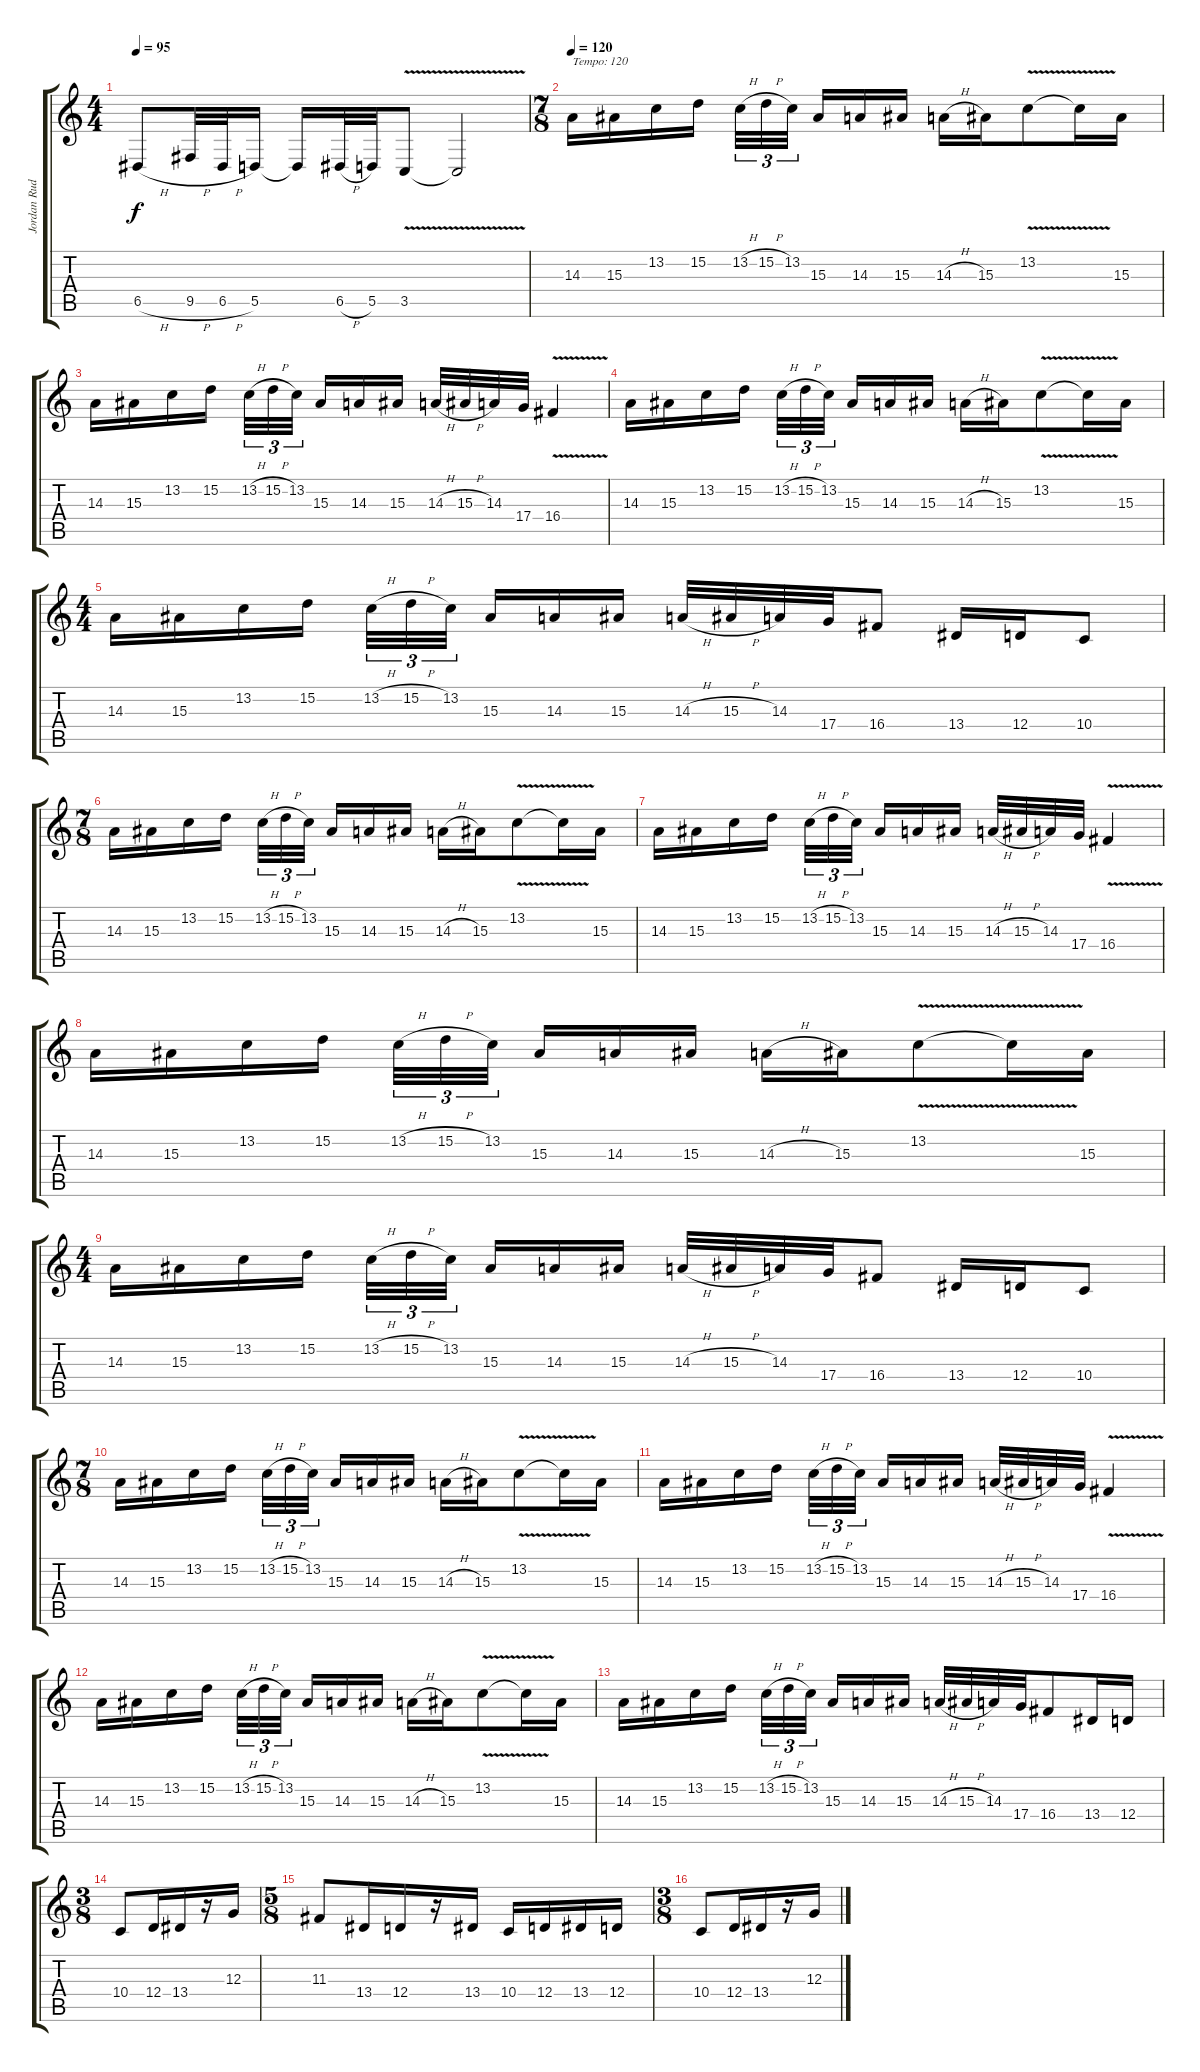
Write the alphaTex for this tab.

\track ("Jordan Rudess" "Jordan Rud") {instrument sitar}
\staff {score tabs}
\tuning (E4 B3 G3 D3 A2 E2) {hide}
\ts (4 4)
\tempo 95
\clef g2
\ks c
6.5{h}.8{dy f} 9.5{h}.32 6.5{h}.32 5.5.16 5.5{t}.16 6.5{h}.32 5.5.32 3.5{v}.8 3.5{v t}.2 |
\ts (7 8)
\tempo 120
14.3.16{txt "Tempo: 120"} 15.3.16 13.2.16 15.2.16 13.2{h}.32{tu (3 2)} 15.2{h}.32{tu (3 2)} 13.2.32{tu (3 2)} 15.3.16 14.3.16 15.3.16 14.3{h}.16 15.3.16 13.2{v}.8 13.2{t}.16 15.3.16 |
14.3.16 15.3.16 13.2.16 15.2.16 13.2{h}.32{tu (3 2)} 15.2{h}.32{tu (3 2)} 13.2.32{tu (3 2)} 15.3.16 14.3.16 15.3.16 14.3{h}.32 15.3{h}.32 14.3.32 17.4.32 16.4{v}.4 |
14.3.16 15.3.16 13.2.16 15.2.16 13.2{h}.32{tu (3 2)} 15.2{h}.32{tu (3 2)} 13.2.32{tu (3 2)} 15.3.16 14.3.16 15.3.16 14.3{h}.16 15.3.16 13.2{v}.8 13.2{t}.16 15.3.16 |
\ts (4 4)
14.3.16 15.3.16 13.2.16 15.2.16 13.2{h}.32{tu (3 2)} 15.2{h}.32{tu (3 2)} 13.2.32{tu (3 2)} 15.3.16 14.3.16 15.3.16 14.3{h}.32 15.3{h}.32 14.3.32 17.4.32 16.4.8 13.4.16 12.4.16 10.4.8 |
\ts (7 8)
14.3.16 15.3.16 13.2.16 15.2.16 13.2{h}.32{tu (3 2)} 15.2{h}.32{tu (3 2)} 13.2.32{tu (3 2)} 15.3.16 14.3.16 15.3.16 14.3{h}.16 15.3.16 13.2{v}.8 13.2{t}.16 15.3.16 |
14.3.16 15.3.16 13.2.16 15.2.16 13.2{h}.32{tu (3 2)} 15.2{h}.32{tu (3 2)} 13.2.32{tu (3 2)} 15.3.16 14.3.16 15.3.16 14.3{h}.32 15.3{h}.32 14.3.32 17.4.32 16.4{v}.4 |
14.3.16 15.3.16 13.2.16 15.2.16 13.2{h}.32{tu (3 2)} 15.2{h}.32{tu (3 2)} 13.2.32{tu (3 2)} 15.3.16 14.3.16 15.3.16 14.3{h}.16 15.3.16 13.2{v}.8 13.2{t}.16 15.3.16 |
\ts (4 4)
14.3.16 15.3.16 13.2.16 15.2.16 13.2{h}.32{tu (3 2)} 15.2{h}.32{tu (3 2)} 13.2.32{tu (3 2)} 15.3.16 14.3.16 15.3.16 14.3{h}.32 15.3{h}.32 14.3.32 17.4.32 16.4.8 13.4.16 12.4.16 10.4.8 |
\ts (7 8)
14.3.16 15.3.16 13.2.16 15.2.16 13.2{h}.32{tu (3 2)} 15.2{h}.32{tu (3 2)} 13.2.32{tu (3 2)} 15.3.16 14.3.16 15.3.16 14.3{h}.16 15.3.16 13.2{v}.8 13.2{t}.16 15.3.16 |
14.3.16 15.3.16 13.2.16 15.2.16 13.2{h}.32{tu (3 2)} 15.2{h}.32{tu (3 2)} 13.2.32{tu (3 2)} 15.3.16 14.3.16 15.3.16 14.3{h}.32 15.3{h}.32 14.3.32 17.4.32 16.4{v}.4 |
14.3.16 15.3.16 13.2.16 15.2.16 13.2{h}.32{tu (3 2)} 15.2{h}.32{tu (3 2)} 13.2.32{tu (3 2)} 15.3.16 14.3.16 15.3.16 14.3{h}.16 15.3.16 13.2{v}.8 13.2{t}.16 15.3.16 |
14.3.16 15.3.16 13.2.16 15.2.16 13.2{h}.32{tu (3 2)} 15.2{h}.32{tu (3 2)} 13.2.32{tu (3 2)} 15.3.16 14.3.16 15.3.16 14.3{h}.32 15.3{h}.32 14.3.32 17.4.32 16.4.8 13.4.16 12.4.16 |
\ts (3 8)
10.4.8 12.4.16 13.4.16 r.16 12.3.16 |
\ts (5 8)
11.3.8 13.4.16 12.4.16 r.16 13.4.16 10.4.16 12.4.16 13.4.16 12.4.16 |
\ts (3 8)
10.4.8 12.4.16 13.4.16 r.16 12.3.16
